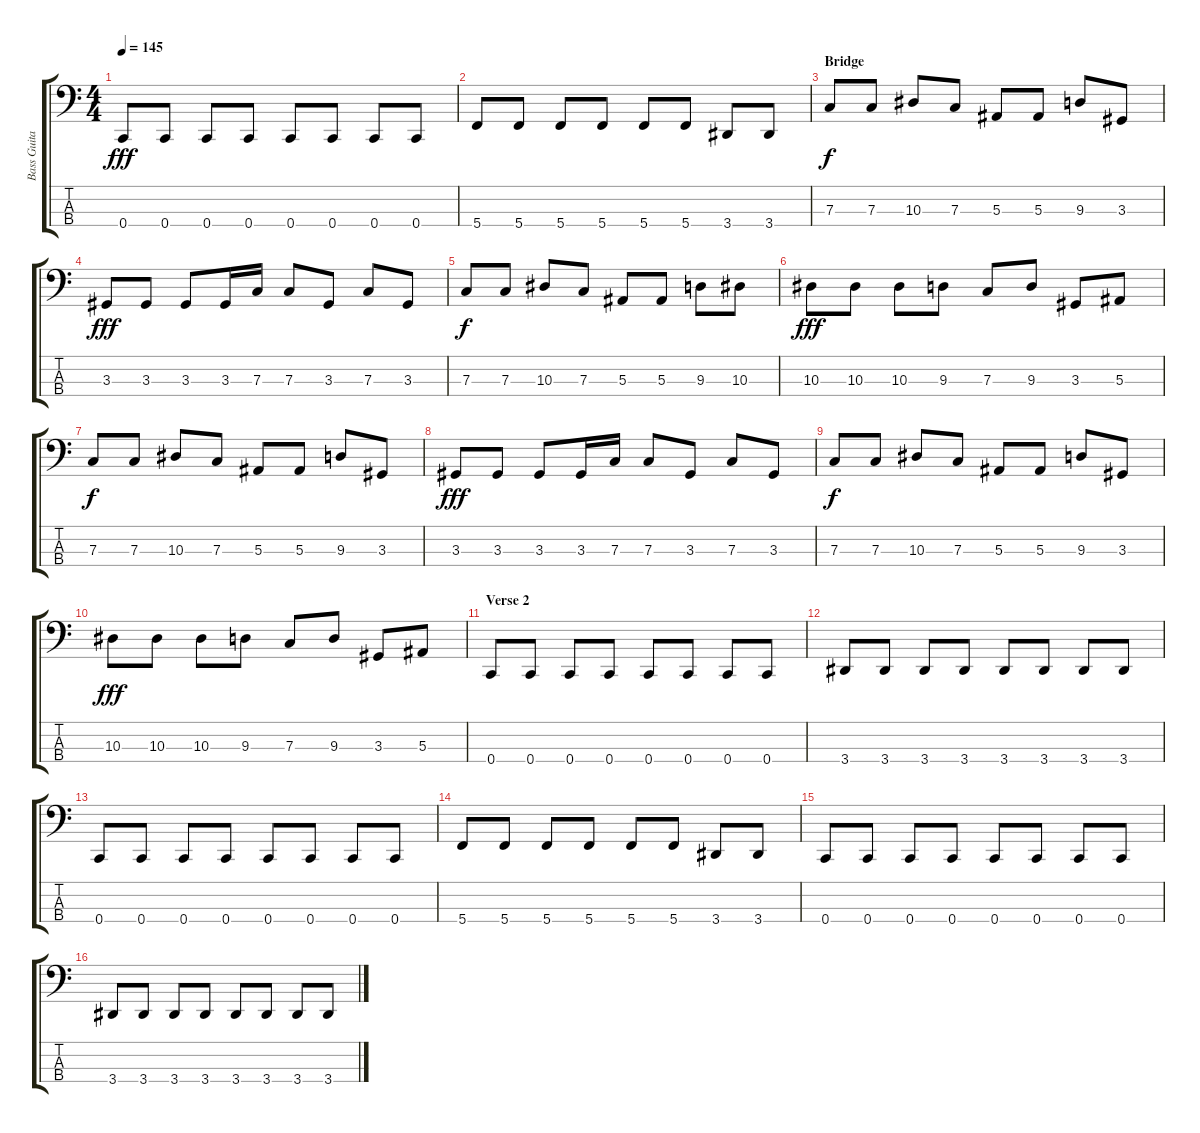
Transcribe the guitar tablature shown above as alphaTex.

\track ("Bass Guitar" "Bass Guita") {instrument electricbassfinger}
\staff {score tabs}
\tuning (Eb2 Bb1 F1 C1) {hide}
\ts (4 4)
\tempo 145
\clef f4
\ks c
0.4.8{dy fff} 0.4.8 0.4.8 0.4.8 0.4.8 0.4.8 0.4.8 0.4.8 |
5.4.8 5.4.8 5.4.8 5.4.8 5.4.8 5.4.8 3.4.8 3.4.8 |
\section ("" "Bridge")
7.3.8{dy f} 7.3.8 10.3.8 7.3.8 5.3.8 5.3.8 9.3.8 3.3.8 |
3.3.8{dy fff} 3.3.8 3.3.8 3.3.16 7.3.16 7.3.8 3.3.8 7.3.8 3.3.8 |
7.3.8{dy f} 7.3.8 10.3.8 7.3.8 5.3.8 5.3.8 9.3.8 10.3.8 |
10.3.8{dy fff} 10.3.8 10.3.8 9.3.8 7.3.8 9.3.8 3.3.8 5.3.8 |
7.3.8{dy f} 7.3.8 10.3.8 7.3.8 5.3.8 5.3.8 9.3.8 3.3.8 |
3.3.8{dy fff} 3.3.8 3.3.8 3.3.16 7.3.16 7.3.8 3.3.8 7.3.8 3.3.8 |
7.3.8{dy f} 7.3.8 10.3.8 7.3.8 5.3.8 5.3.8 9.3.8 3.3.8 |
10.3.8{dy fff} 10.3.8 10.3.8 9.3.8 7.3.8 9.3.8 3.3.8 5.3.8 |
\section ("" "Verse 2")
0.4.8 0.4.8 0.4.8 0.4.8 0.4.8 0.4.8 0.4.8 0.4.8 |
3.4.8 3.4.8 3.4.8 3.4.8 3.4.8 3.4.8 3.4.8 3.4.8 |
0.4.8 0.4.8 0.4.8 0.4.8 0.4.8 0.4.8 0.4.8 0.4.8 |
5.4.8 5.4.8 5.4.8 5.4.8 5.4.8 5.4.8 3.4.8 3.4.8 |
0.4.8 0.4.8 0.4.8 0.4.8 0.4.8 0.4.8 0.4.8 0.4.8 |
3.4.8 3.4.8 3.4.8 3.4.8 3.4.8 3.4.8 3.4.8 3.4.8
